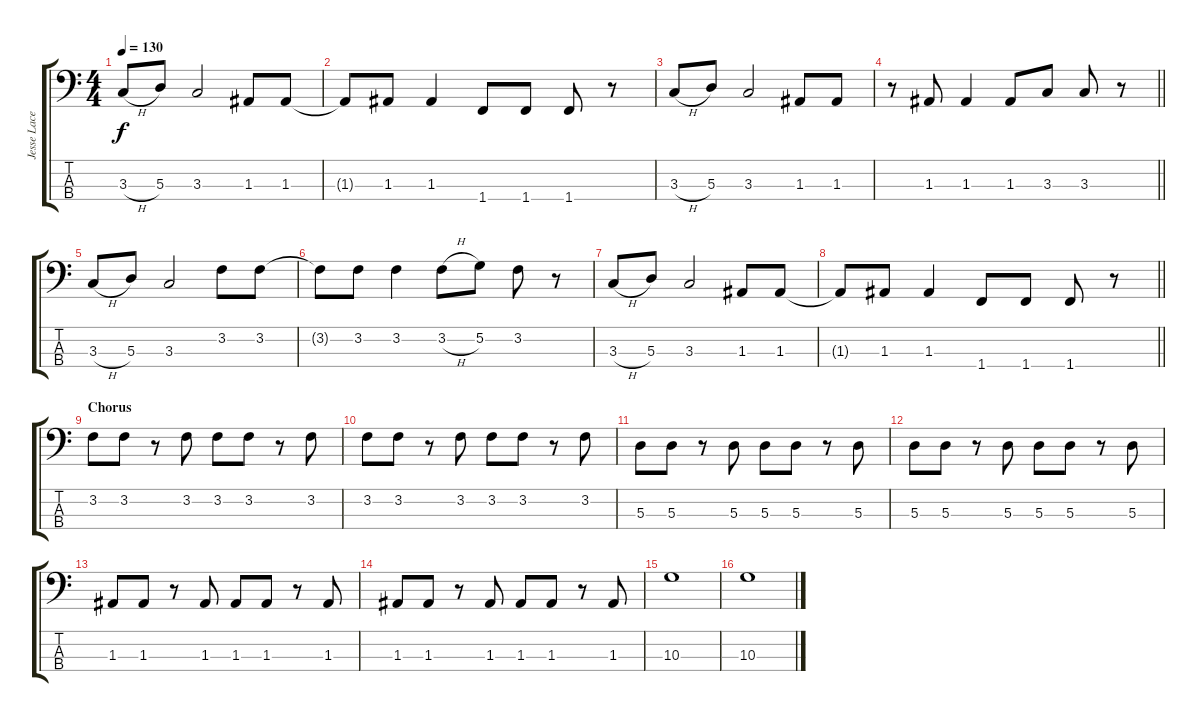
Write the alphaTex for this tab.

\track ("Jesse Lacey-Bass" "Jesse Lace") {instrument electricbassfinger}
\staff {score tabs}
\tuning (G2 D2 A1 E1) {hide}
\ts (4 4)
\tempo 130
\clef f4
\ks c
3.3{h}.8{dy f} 5.3.8 3.3.2 1.3.8 1.3.8 |
1.3{t}.8 1.3.8 1.3.4 1.4.8 1.4.8 1.4.8 r.8 |
3.3{h}.8 5.3.8 3.3.2 1.3.8 1.3.8 |
\barLineRight lightlight
r.8 1.3.8 1.3.4 1.3.8 3.3.8 3.3.8 r.8 |
3.3{h}.8 5.3.8 3.3.2 3.2.8 3.2.8 |
3.2{t}.8 3.2.8 3.2.4 3.2{h}.8 5.2.8 3.2.8 r.8 |
3.3{h}.8 5.3.8 3.3.2 1.3.8 1.3.8 |
\barLineRight lightlight
1.3{t}.8 1.3.8 1.3.4 1.4.8 1.4.8 1.4.8 r.8 |
\section ("" "Chorus")
3.2.8 3.2.8 r.8 3.2.8 3.2.8 3.2.8 r.8 3.2.8 |
3.2.8 3.2.8 r.8 3.2.8 3.2.8 3.2.8 r.8 3.2.8 |
5.3.8 5.3.8 r.8 5.3.8 5.3.8 5.3.8 r.8 5.3.8 |
5.3.8 5.3.8 r.8 5.3.8 5.3.8 5.3.8 r.8 5.3.8 |
1.3.8 1.3.8 r.8 1.3.8 1.3.8 1.3.8 r.8 1.3.8 |
1.3.8 1.3.8 r.8 1.3.8 1.3.8 1.3.8 r.8 1.3.8 |
10.3.1 |
10.3.1
